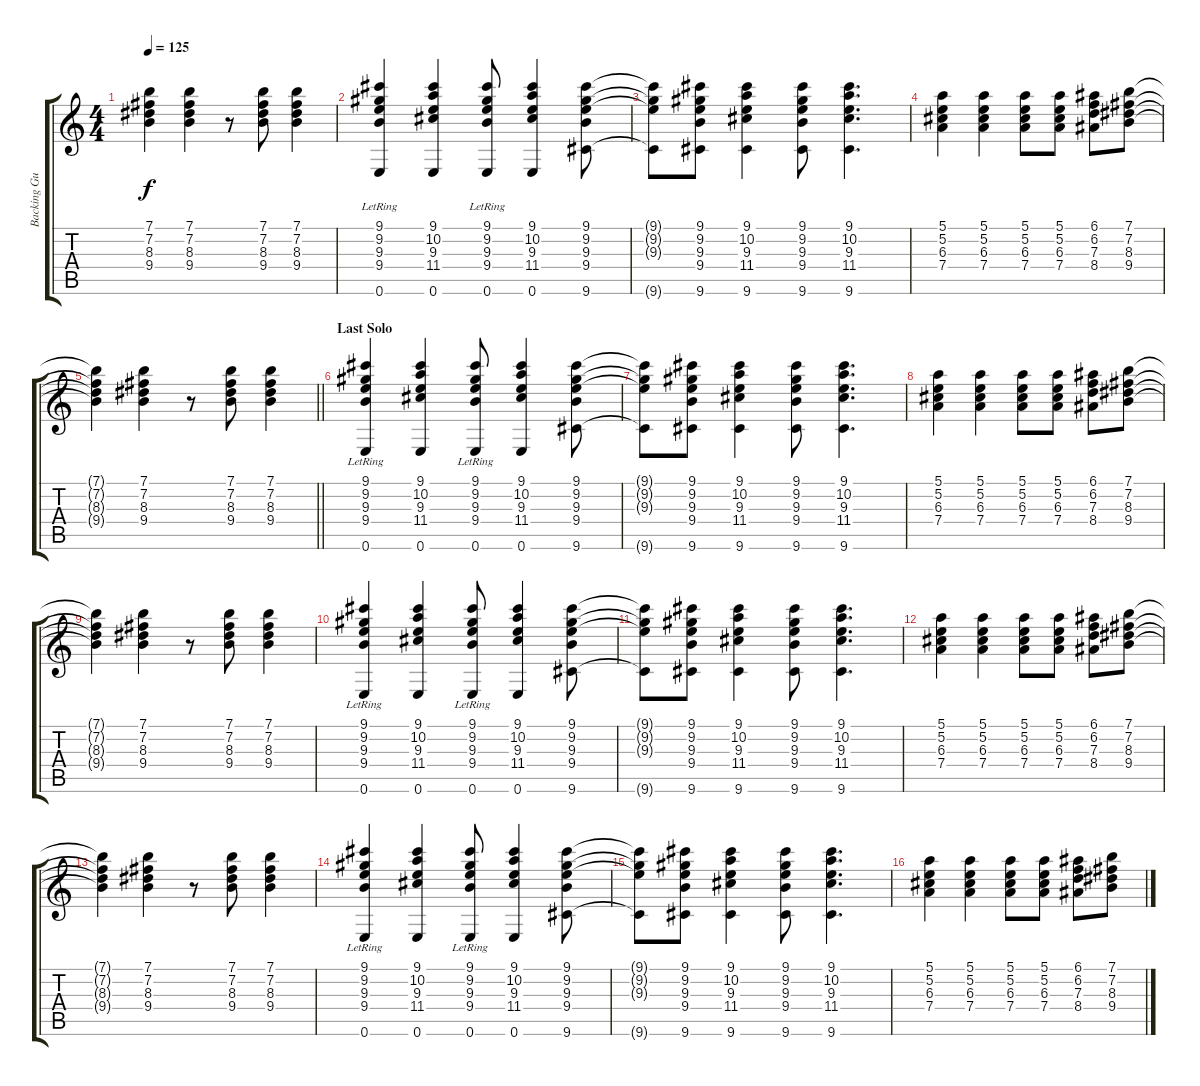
\track ("Backing Guitar" "Backing Gu") {instrument distortionguitar}
\staff {score tabs}
\tuning (E4 B3 G3 D3 A2 E2) {hide}
\ts (4 4)
\tempo 125
\clef g2
\ks c
(7.1{t} 7.2{t} 8.3{t} 9.4{t}).4{dy f} (7.1 7.2 8.3 9.4).4 r.8 (7.1 7.2 8.3 9.4).8 (7.1 7.2 8.3 9.4).4 |
(9.1 9.2 9.3 9.4 0.6{lr}).4 (9.1 10.2 9.3 11.4 0.6).4 (9.1 9.2 9.3 9.4 0.6{lr}).8 (9.1 10.2 9.3 11.4 0.6).4 (9.1 9.2 9.3 9.4 9.6).8 |
(9.1{t} 9.2{t} 9.3{t} 9.6{t}).8 (9.1 9.2 9.3 9.4 9.6).8 (9.1 10.2 9.3 11.4 9.6).4 (9.1 9.2 9.3 9.4 9.6).8 (9.1 10.2 9.3 11.4 9.6).4{d} |
(5.1 5.2 6.3 7.4).4 (5.1 5.2 6.3 7.4).4 (5.1 5.2 6.3 7.4).8 (5.1 5.2 6.3 7.4).8 (6.1 6.2 7.3 8.4).8 (7.1 7.2 8.3 9.4).8 |
\barLineRight lightlight
(7.1{t} 7.2{t} 8.3{t} 9.4{t}).4 (7.1 7.2 8.3 9.4).4 r.8 (7.1 7.2 8.3 9.4).8 (7.1 7.2 8.3 9.4).4 |
\section ("" "Last Solo")
(9.1 9.2 9.3 9.4 0.6{lr}).4 (9.1 10.2 9.3 11.4 0.6).4 (9.1 9.2 9.3 9.4 0.6{lr}).8 (9.1 10.2 9.3 11.4 0.6).4 (9.1 9.2 9.3 9.4 9.6).8 |
(9.1{t} 9.2{t} 9.3{t} 9.6{t}).8 (9.1 9.2 9.3 9.4 9.6).8 (9.1 10.2 9.3 11.4 9.6).4 (9.1 9.2 9.3 9.4 9.6).8 (9.1 10.2 9.3 11.4 9.6).4{d} |
(5.1 5.2 6.3 7.4).4 (5.1 5.2 6.3 7.4).4 (5.1 5.2 6.3 7.4).8 (5.1 5.2 6.3 7.4).8 (6.1 6.2 7.3 8.4).8 (7.1 7.2 8.3 9.4).8 |
(7.1{t} 7.2{t} 8.3{t} 9.4{t}).4 (7.1 7.2 8.3 9.4).4 r.8 (7.1 7.2 8.3 9.4).8 (7.1 7.2 8.3 9.4).4 |
(9.1 9.2 9.3 9.4 0.6{lr}).4 (9.1 10.2 9.3 11.4 0.6).4 (9.1 9.2 9.3 9.4 0.6{lr}).8 (9.1 10.2 9.3 11.4 0.6).4 (9.1 9.2 9.3 9.4 9.6).8 |
(9.1{t} 9.2{t} 9.3{t} 9.6{t}).8 (9.1 9.2 9.3 9.4 9.6).8 (9.1 10.2 9.3 11.4 9.6).4 (9.1 9.2 9.3 9.4 9.6).8 (9.1 10.2 9.3 11.4 9.6).4{d} |
(5.1 5.2 6.3 7.4).4 (5.1 5.2 6.3 7.4).4 (5.1 5.2 6.3 7.4).8 (5.1 5.2 6.3 7.4).8 (6.1 6.2 7.3 8.4).8 (7.1 7.2 8.3 9.4).8 |
(7.1{t} 7.2{t} 8.3{t} 9.4{t}).4 (7.1 7.2 8.3 9.4).4 r.8 (7.1 7.2 8.3 9.4).8 (7.1 7.2 8.3 9.4).4 |
(9.1 9.2 9.3 9.4 0.6{lr}).4 (9.1 10.2 9.3 11.4 0.6).4 (9.1 9.2 9.3 9.4 0.6{lr}).8 (9.1 10.2 9.3 11.4 0.6).4 (9.1 9.2 9.3 9.4 9.6).8 |
(9.1{t} 9.2{t} 9.3{t} 9.6{t}).8 (9.1 9.2 9.3 9.4 9.6).8 (9.1 10.2 9.3 11.4 9.6).4 (9.1 9.2 9.3 9.4 9.6).8 (9.1 10.2 9.3 11.4 9.6).4{d} |
(5.1 5.2 6.3 7.4).4 (5.1 5.2 6.3 7.4).4 (5.1 5.2 6.3 7.4).8 (5.1 5.2 6.3 7.4).8 (6.1 6.2 7.3 8.4).8 (7.1 7.2 8.3 9.4).8
